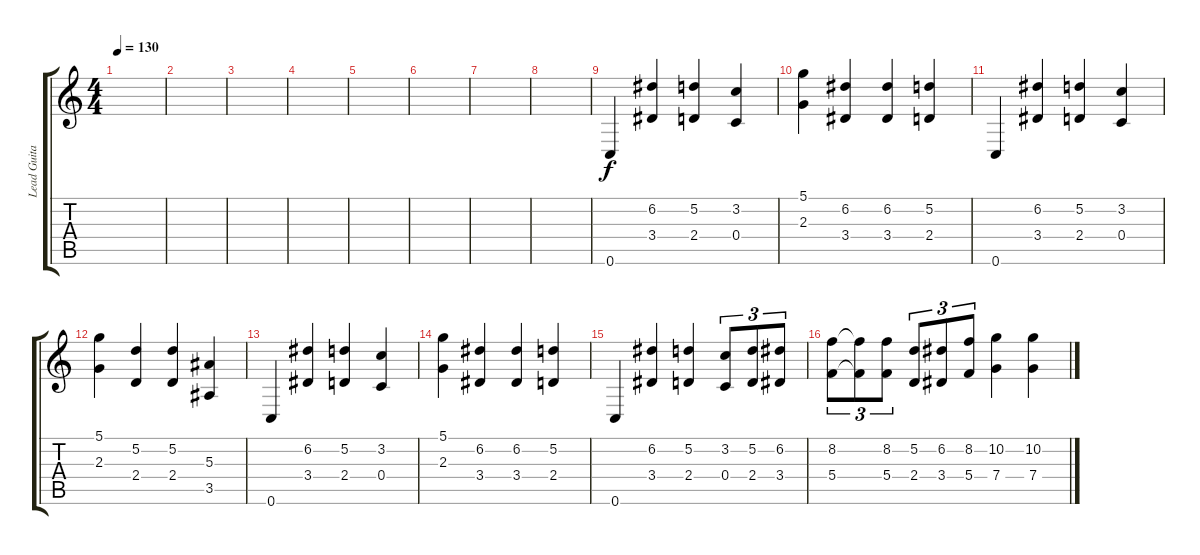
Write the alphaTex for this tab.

\track ("Lead Guitar" "Lead Guita") {instrument distortionguitar}
\staff {score tabs}
\tuning (D4 A3 F3 C3 G2 C2) {hide}
\ts (4 4)
\tempo 130
\clef g2
\ks c
|
|
|
|
|
|
|
|
0.6.4 (6.2 3.4).4 (5.2 2.4).4 (3.2 0.4).4 |
(5.1 2.3).4 (6.2 3.4).4 (6.2 3.4).4 (5.2 2.4).4 |
0.6.4 (6.2 3.4).4 (5.2 2.4).4 (3.2 0.4).4 |
(5.1 2.3).4 (5.2 2.4).4 (5.2 2.4).4 (5.3 3.5).4 |
0.6.4 (6.2 3.4).4 (5.2 2.4).4 (3.2 0.4).4 |
(5.1 2.3).4 (6.2 3.4).4 (6.2 3.4).4 (5.2 2.4).4 |
0.6.4 (6.2 3.4).4 (5.2 2.4).4 (3.2 0.4).8{tu (3 2)} (5.2 2.4).8{tu (3 2)} (6.2 3.4).8{tu (3 2)} |
(8.2 5.4).8{tu (3 2)} (8.2{t} 5.4{t}).8{tu (3 2)} (8.2 5.4).8{tu (3 2)} (5.2 2.4).8{tu (3 2)} (6.2 3.4).8{tu (3 2)} (8.2 5.4).8{tu (3 2)} (10.2 7.4).4 (10.2 7.4).4
